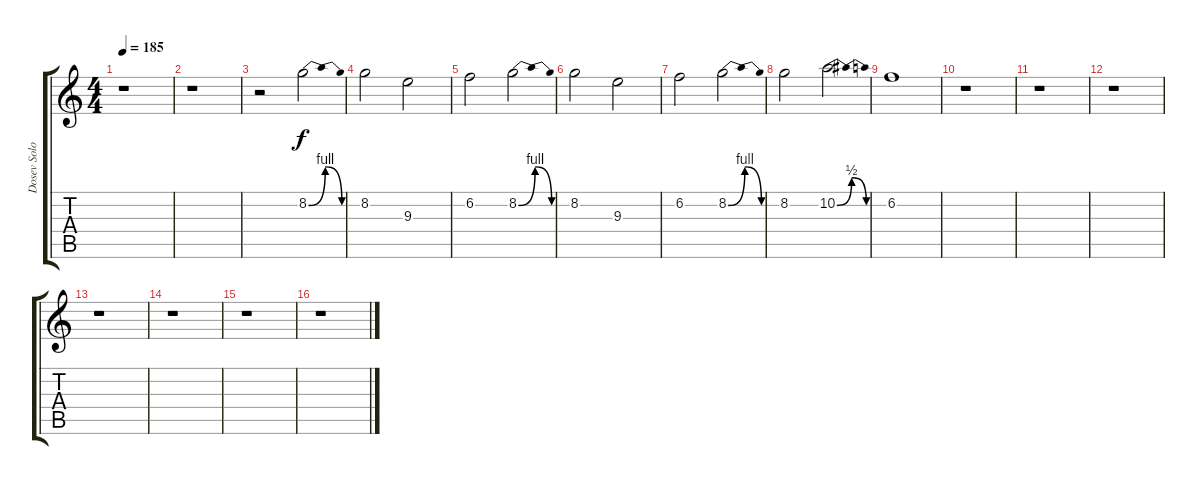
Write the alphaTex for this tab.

\track ("Dosev Solo" "Dosev Solo") {instrument distortionguitar}
\staff {score tabs}
\tuning (E4 B3 G3 D3 A2 E2) {hide}
\ts (4 4)
\tempo 185
\clef g2
\ks c
r.1{dy f} |
r.1 |
r.2 8.2{be (bendrelease 0 0 15 4 55 4 60 0)}.2 |
8.2.2 9.3.2 |
6.2.2 8.2{be (bendrelease 0 0 15 4 55 4 60 0)}.2 |
8.2.2 9.3.2 |
6.2.2 8.2{be (bendrelease 0 0 15 4 55 4 60 0)}.2 |
8.2.2 10.2{be (bendrelease 0 0 15 2 55 2 60 0)}.2 |
6.2.1 |
r.1 |
r.1 |
r.1 |
r.1 |
r.1 |
r.1 |
r.1
